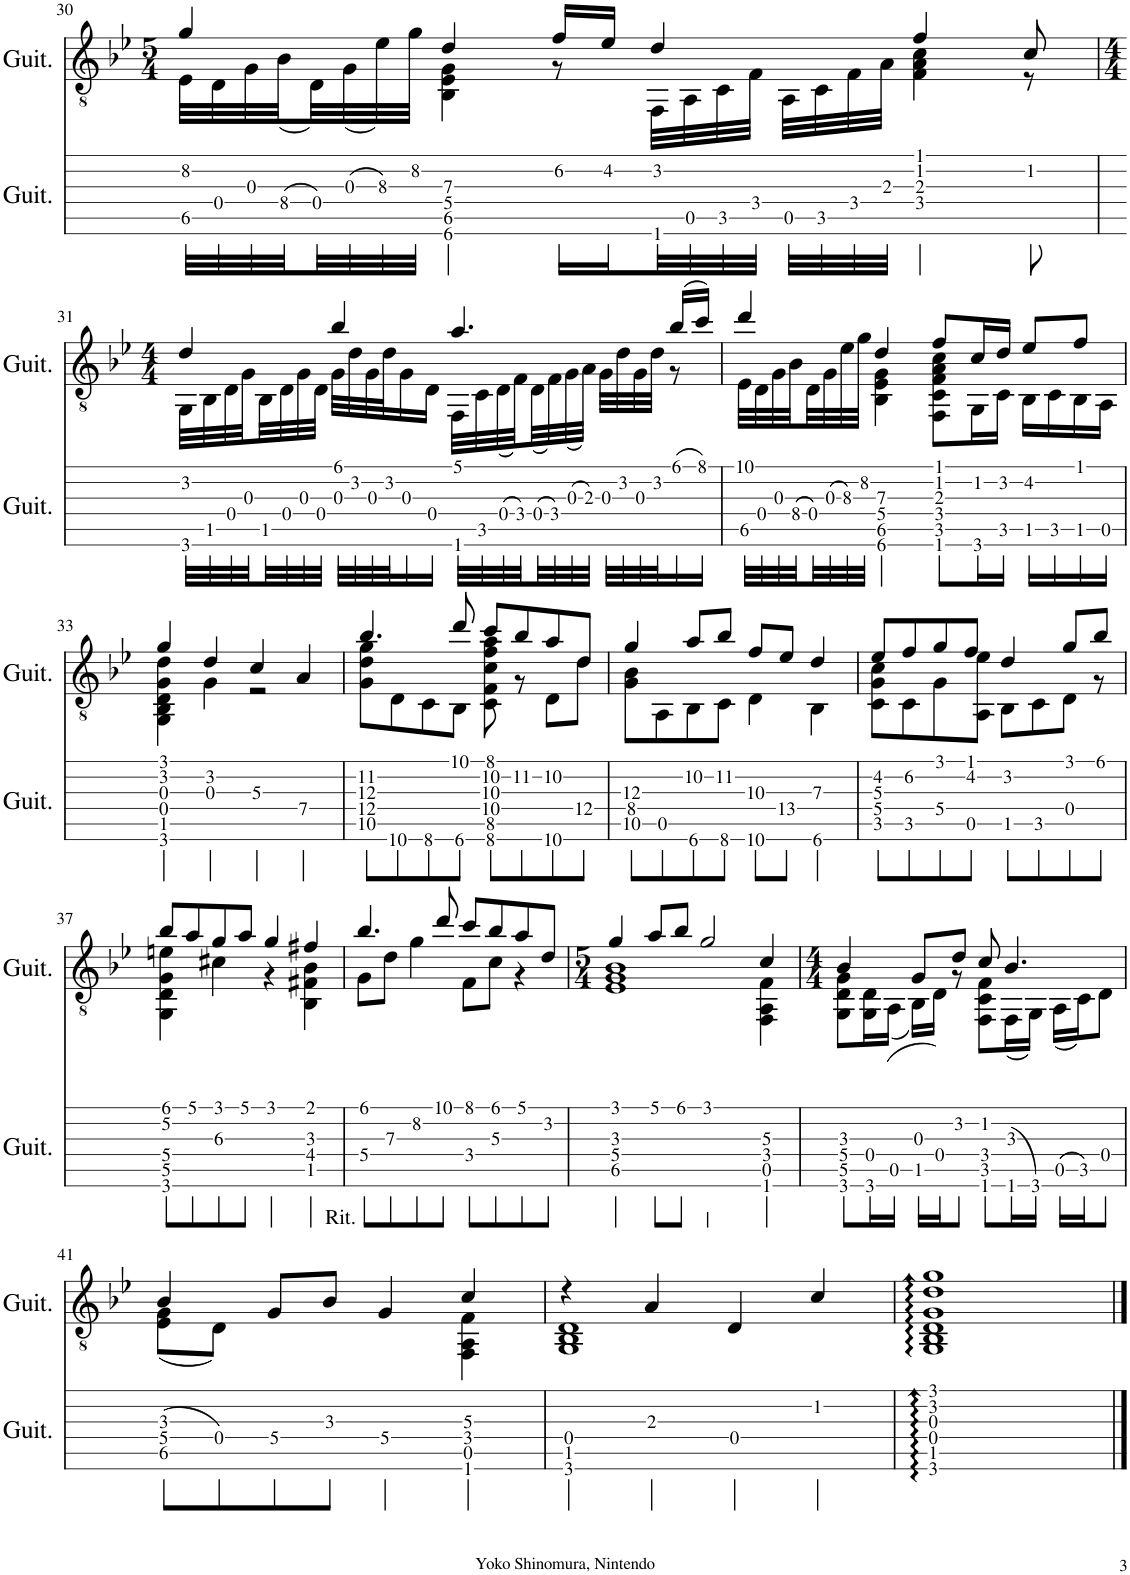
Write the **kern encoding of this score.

**kern	**kern
*part2	*part1
*staff2	*staff1
*I"Guitare classique	*I"Guitare classique
*I'Guit.	*I'Guit.
!!LO:PB:g=z
*	*clefGv2
*k[b-e-]	*k[b-e-]
*M5/4	*M5/4
=30	=30
*	*^
32E-\ 32g\LLL	4g/	32E-\LLL
32D\	.	32D\
32G\	.	32G\
(32B-\	.	(32B-\
32D\)	.	32D\)
(32G\	.	(32G\
32e-\)	.	32e-\)
32g\JJJ	.	32g\JJJ
4BB-\ 4E-\ 4G\ 4d\	4d/	4BB-\ 4E-\ 4G\
16f\LL	16f/LL	8r
16e-\	16e-/JJ	.
32FF\ 32d\L	4d/	32FF\LLL
32AA\	.	32AA\
32C\	.	32C\
32F\JJJ	.	32F\JJJ
32AA\LLL	.	32AA\LLL
32C\	.	32C\
32F\	.	32F\
32A\JJJ	.	32A\JJJ
4F\ 4A\ 4c\ 4f\	4f/	4F\ 4A\ 4c\
8c\	8c/	8r
!!LO:LB:g=z	!!
=31	=31	=31
*M4/4	*M4/4	*
32GG\ 32d\LLL	4d/	32GG\LLL
32BB-\	.	32BB-\
32D\	.	32D\
32G\	.	32G\
32BB-\	.	32BB-\
32D\	.	32D\
32G\	.	32G\
32D\JJJ	.	32D\JJJ
32G\ 32b-\LLL	4b-/	32G\LLL
32d\	.	32d\
32G\	.	32G\
32d\J	.	32d\J
16G\	.	16G\
16D\JJ	.	16D\JJ
32FF\ 32a\LLL	4.a/	32FF\LLL
32C\	.	32C\
(32D\	.	(32D\
32F\)	.	32F\)
(32D\	.	(32D\
32F\)	.	32F\)
(32G\	.	(32G\
32A\JJJ)	.	32A\JJJ)
32G\LLL	.	32G\LLL
32d\	.	32d\
32G\	.	32G\
32d\J	.	32d\JJJ
(16b-\	(16b-/LL	8r
16cc\JJ)	16cc/JJ)	.
=32	=32	=32
32E-\ 32dd\LLL	4dd/	32E-\LLL
32D\	.	32D\
32G\	.	32G\
(32B-\	.	32B-\
32D\)	.	32D\
(32G\	.	32G\
32e-\)	.	32e-\
32g\JJJ	.	32g\JJJ
4BB-\ 4E-\ 4G\ 4d\	4d/	4BB-\ 4E-\ 4G\
8FF\ 8C\ 8F\ 8A\ 8c\ 8f\L	8f/L	8FF\ 8C\ 8F\ 8A\ 8c\L
16GG\ 16c\L	16c/L	16GG\L
16C\ 16d\JJ	16d/JJ	16C\JJ
16BB-\ 16e-\LL	8e-/L	16BB-\LL
16C\	.	16C\
16BB-\ 16f\	8f/J	16BB-\
16AA\JJ	.	16AA\JJ
!!LO:LB:g=z	!!
=33	=33	=33
4GG\ 4BB-\ 4D\ 4G\ 4d\ 4g\	4g/	4GG\ 4BB-\ 4D\ 4G\ 4d\
4G\ 4d\	4d/	4G\
4c\	4c/	2r
4A\	4A/	.
=34	=34	=34
8G\ 8d\ 8g\ 8b-\L	4.b-/	8G\ 8d\ 8g\L
8D\	.	8D\
8C\	.	8C\
8BB-\ 8dd\J	8dd/	8BB-\J
8C\ 8F\ 8c\ 8f\ 8a\ 8cc\L	8cc/L	8C\ 8F\ 8c\ 8f\ 8a\
8b-\	8b-/	8r
8D\ 8a\	8a/	8D\L
8d\J	8d/J	8d\J
=35	=35	=35
8G\ 8B-\ 8g\L	4g/	8G\ 8B-\L
8AA\	.	8AA\
8BB-\ 8a\	8a/L	8BB-\
8C\ 8b-\J	8b-/J	8C\J
8D\ 8f\L	8f/L	4D\
8e-\J	8e-/J	.
4BB-\ 4d\	4d/	4BB-\
=36	=36	=36
8C\ 8G\ 8c\ 8e-\L	8e-/L	8C\ 8G\ 8c\L
8C\ 8f\	8f/	8C\
8G\ 8g\	8g/	8G\
8AA\ 8e-\ 8f\J	8f/J	8AA\ 8e-\J
8BB-\ 8d\L	4d/	8BB-\L
8C\	.	8C\
8D\ 8g\	8g/L	8D\J
8b-\J	8b-/J	8r
!!LO:LB:g=z	!!
=37	=37	=37
8GG\ 8D\ 8G\ 8e\ 8b-\L	8b-/L	4GG\ 4D\ 4G\ 4en\
8a\	8a/	.
8c#\ 8g\	8g/	4c#X\
8a\J	8a/J	.
4g\	4g/	4r
4BB-\ 4F#\ 4B-\ 4f#\	4f#X/	4BB-\ 4F#X\ 4B-\
=38	=38	=38
8G\ 8b-\L	4.b-/	8G\L
8d\	.	8d\J
8g\	.	4g\
8dd\J	8dd/	.
8F\ 8cc\L	8cc/L	8F\L
8c\ 8b-\	8b-/	8c\J
8a\	8a/	4r
8d\J	8d/J	.
=39	=39	=39
*M5/4	*M5/4	*
4E-\ 4G\ 4B-\ 4g\	4g/	1E- 1G 1B-
8a\L	8a/L	.
8b-\J	8b-/J	.
2g\	2g/	.
4FF\ 4AA\ 4F\ 4c\	4c/	4FF\ 4AA\ 4F\
=40	=40	=40
*M4/4	*M4/4	*
8GG\ 8D\ 8G\ 8B-\L	4B-/	8GG\ 8D\ 8G\L
(16GG\ 16D\L	.	16GG\ 16D\L
16AA\JJ	.	(16AA\JJ
16BB-\ 16G\LL)	8G/L	16BB-\LL)
16D\J	.	16D\JJ
8d\J	8d/J	8r
8FF\ 8C\ 8F\ 8c\L	8c/	8FF\ 8C\ 8F\L
(16FF\ 16B-\L	4.B-/	(16FF\L
16GG\JJ)	.	16GG\JJ)
(16AA\LL	.	(16AA\LL
16C\J)	.	16C\J)
8D\J	.	8D\J
!!LO:LB:g=z	!!
=41	=41	=41
!	!LO:TX:a:t=Rit.	!
(8E-\ 8G\ 8B-\L	4B-/	(8E-\ 8G\L
8D\)	.	8D\J)
8G\	8G/L	2ryy
8B-\J	8B-/J	.
4G\	4G/	.
4FF\ 4AA\ 4F\ 4c\	4c/	4FF\ 4AA\ 4F\
=42	=42	=42
4GG\ 4BB-\ 4D\	4r	1GG 1BB- 1D
4A\	4A/	.
4D\	4D/	.
4c\	4c/	.
*	*v	*v
=43	=43
1GG 1BB- 1D 1G 1d 1g	1GG 1BB- 1D 1G 1d 1g
==	==
*-	*-
